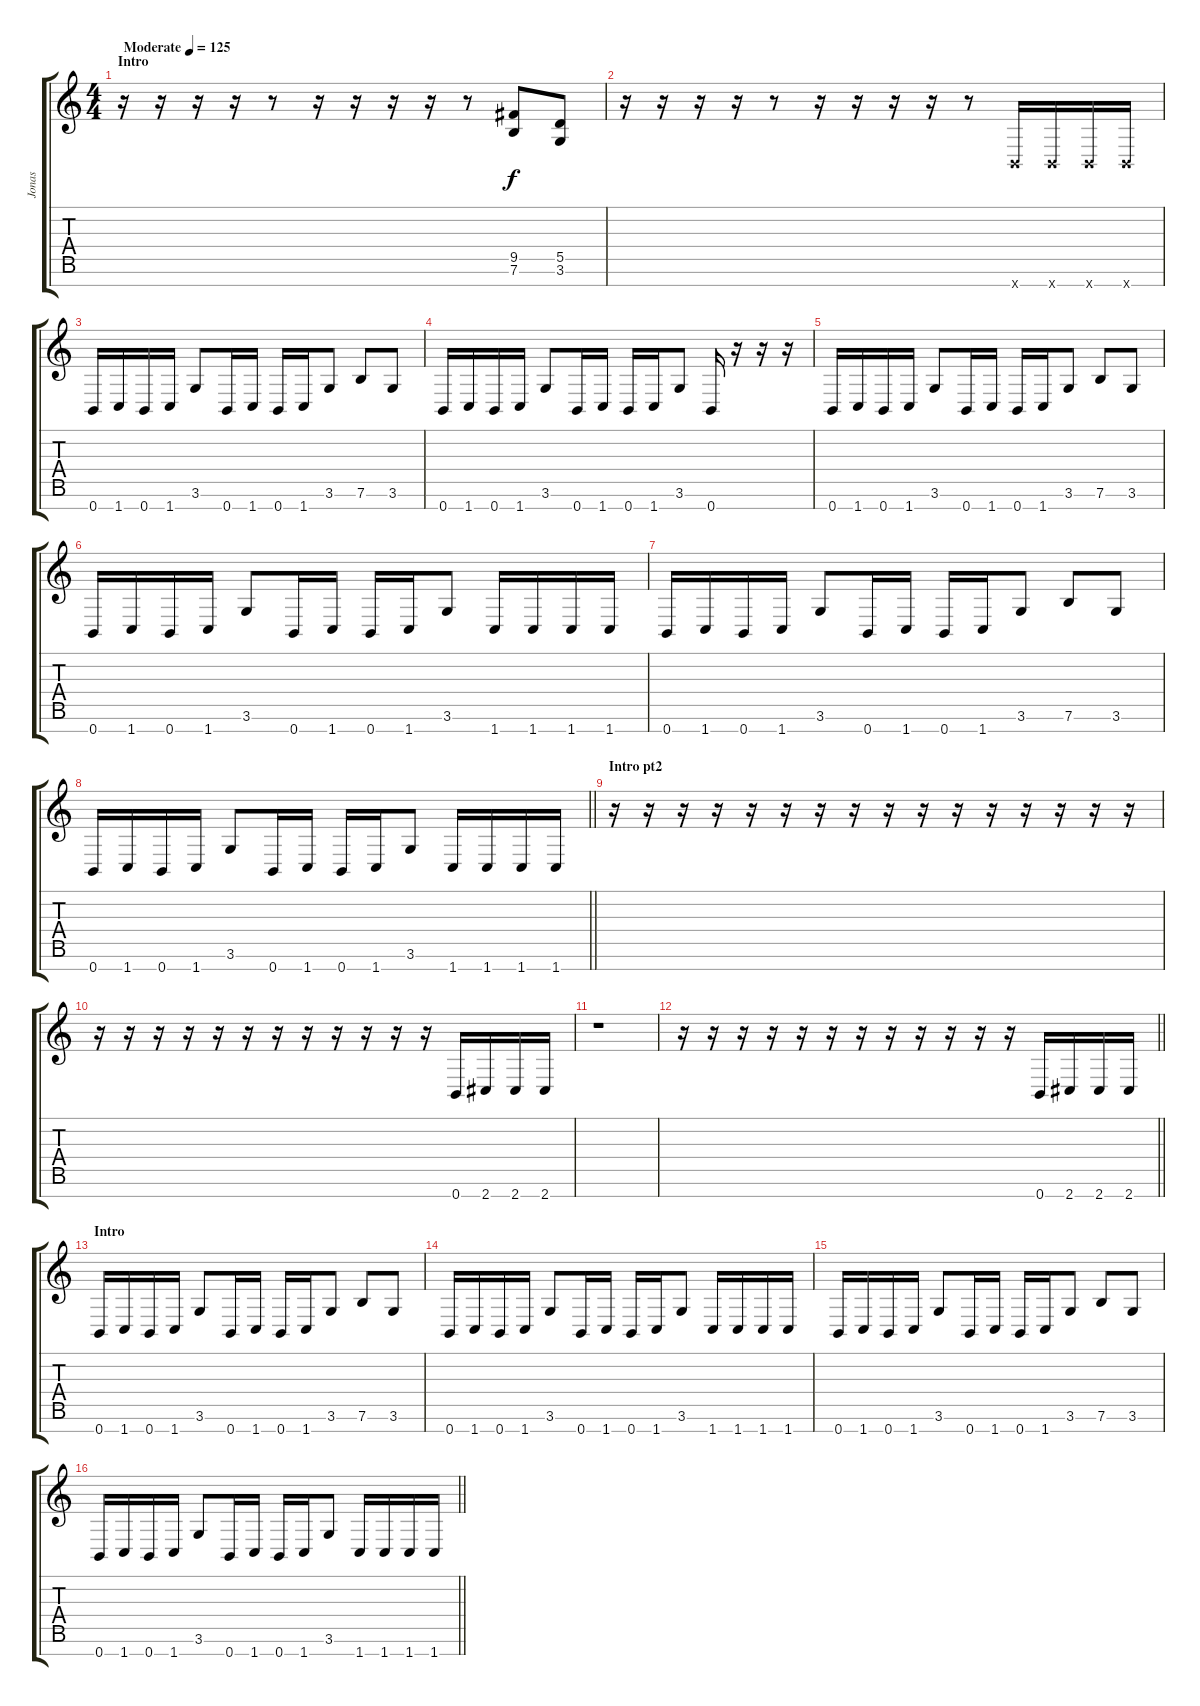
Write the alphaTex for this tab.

\track ("Jonas" "Jonas") {instrument distortionguitar}
\staff {score tabs}
\tuning (E4 B3 G3 D3 A2 E2 B1) {hide}
\ts (4 4)
\section ("" "Intro")
\tempo (125 "Moderate")
\clef g2
\ks c
r.16{dy f instrument distortionguitar} r.16 r.16 r.16 r.8 r.16 r.16 r.16 r.16 r.8 (9.5 7.6).8 (5.5 3.6).8 |
r.16 r.16 r.16 r.16 r.8 r.16 r.16 r.16 r.16 r.8 0.7{x}.16 0.7{x}.16 0.7{x}.16 0.7{x}.16 |
0.7.16 1.7.16 0.7.16 1.7.16 3.6.8 0.7.16 1.7.16 0.7.16 1.7.16 3.6.8 7.6.8 3.6.8 |
0.7.16 1.7.16 0.7.16 1.7.16 3.6.8 0.7.16 1.7.16 0.7.16 1.7.16 3.6.8 0.7.16 r.16 r.16 r.16 |
0.7.16 1.7.16 0.7.16 1.7.16 3.6.8 0.7.16 1.7.16 0.7.16 1.7.16 3.6.8 7.6.8 3.6.8 |
0.7.16 1.7.16 0.7.16 1.7.16 3.6.8 0.7.16 1.7.16 0.7.16 1.7.16 3.6.8 1.7.16 1.7.16 1.7.16 1.7.16 |
0.7.16 1.7.16 0.7.16 1.7.16 3.6.8 0.7.16 1.7.16 0.7.16 1.7.16 3.6.8 7.6.8 3.6.8 |
\barLineRight lightlight
0.7.16 1.7.16 0.7.16 1.7.16 3.6.8 0.7.16 1.7.16 0.7.16 1.7.16 3.6.8 1.7.16 1.7.16 1.7.16 1.7.16 |
\section ("" "Intro pt2")
r.16 r.16 r.16 r.16 r.16 r.16 r.16 r.16 r.16 r.16 r.16 r.16 r.16 r.16 r.16 r.16 |
r.16 r.16 r.16 r.16 r.16 r.16 r.16 r.16 r.16 r.16 r.16 r.16 0.7.16 2.7.16 2.7.16 2.7.16 |
r.1 |
\barLineRight lightlight
r.16 r.16 r.16 r.16 r.16 r.16 r.16 r.16 r.16 r.16 r.16 r.16 0.7.16 2.7.16 2.7.16 2.7.16 |
\section ("" "Intro")
0.7.16 1.7.16 0.7.16 1.7.16 3.6.8 0.7.16 1.7.16 0.7.16 1.7.16 3.6.8 7.6.8 3.6.8 |
0.7.16 1.7.16 0.7.16 1.7.16 3.6.8 0.7.16 1.7.16 0.7.16 1.7.16 3.6.8 1.7.16 1.7.16 1.7.16 1.7.16 |
0.7.16 1.7.16 0.7.16 1.7.16 3.6.8 0.7.16 1.7.16 0.7.16 1.7.16 3.6.8 7.6.8 3.6.8 |
\barLineRight lightlight
0.7.16 1.7.16 0.7.16 1.7.16 3.6.8 0.7.16 1.7.16 0.7.16 1.7.16 3.6.8 1.7.16 1.7.16 1.7.16 1.7.16
